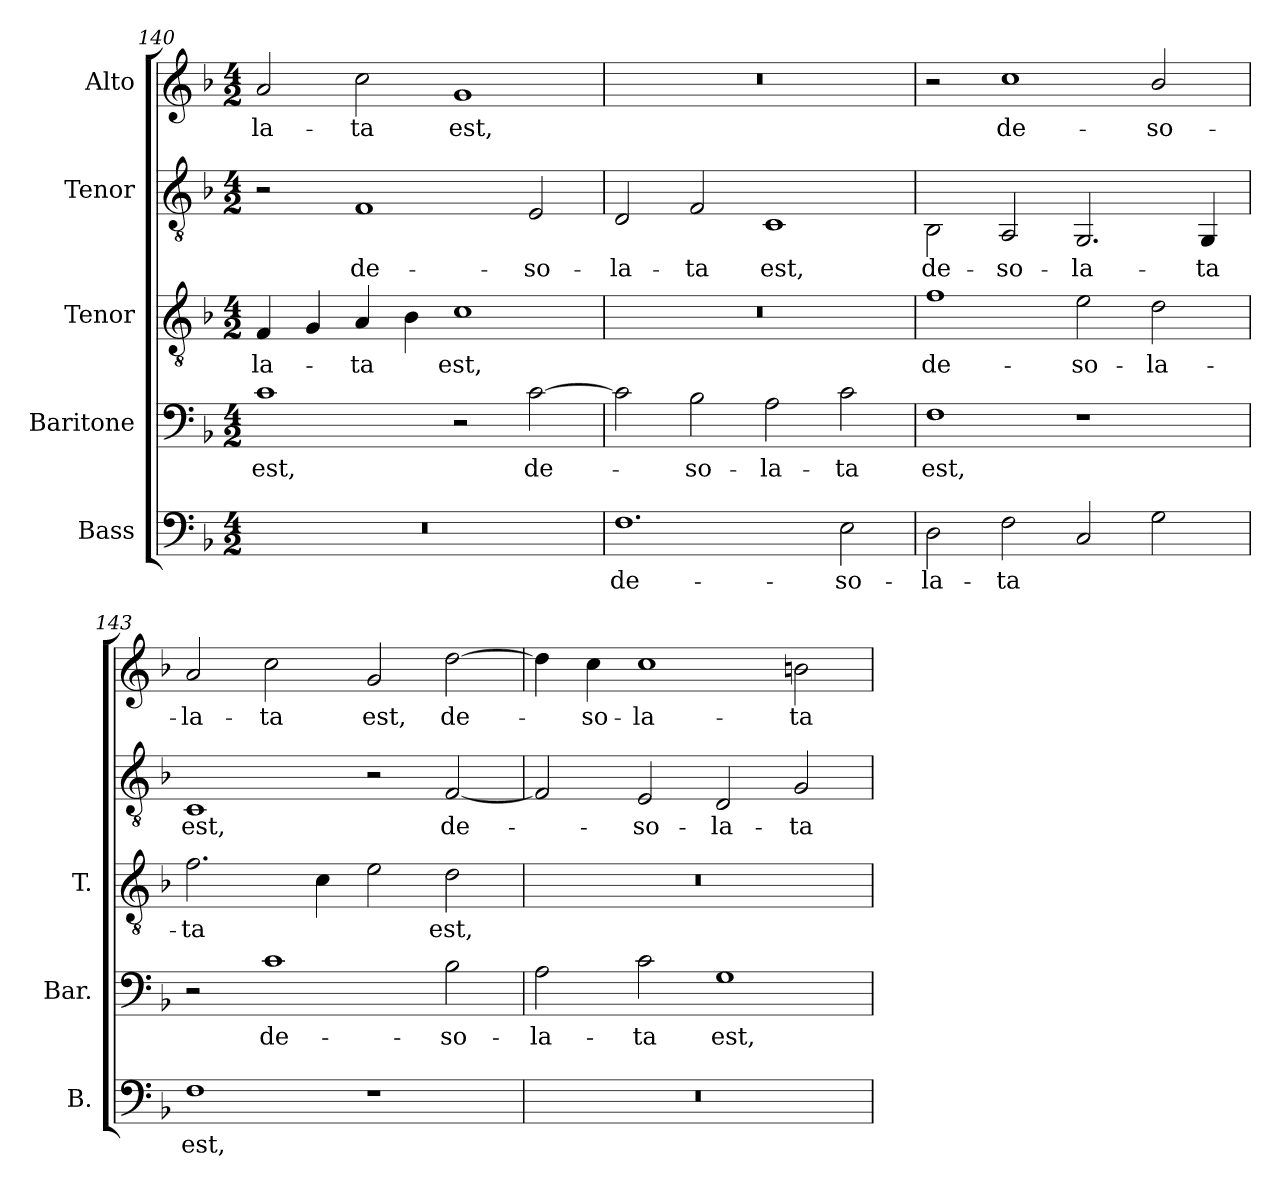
**kern	**text	**kern	**text	**kern	**text	**kern	**text	**kern	**text
*part5	*part5	*part4	*part4	*part3	*part3	*part2	*part2	*part1	*part1
*staff5	*staff5	*staff4	*staff4	*staff3	*staff3	*staff2	*staff2	*staff1	*staff1
*I"Bass	*	*I"Baritone	*	*I"Tenor	*	*I"Tenor	*	*I"Alto	*
*I'B.	*	*I'Bar.	*	*I'T.	*	*	*	*	*
!!LO:LB:g=z
*clefF4	*	*clefF4	*	*clefGv2	*	*clefGv2	*	*clefG2	*
*	*	*	*	*ITrd7c12	*	*	*	*	*
*k[b-]	*	*k[b-]	*	*k[b-]	*	*k[b-]	*	*k[b-]	*
*F:	*	*F:	*	*F:	*	*F:	*	*F:	*
*M4/2	*	*M4/2	*	*M4/2	*	*M4/2	*	*M4/2	*
=140	=140	=140	=140	=140	=140	=140	=140	=140	=140
!LO:N:vis=1	!	!	!	!	!	!	!	!	!
!	!	!	!LO:LY:b:color=#000000	!	!	!	!	!	!
!	!	!	!	!	!LO:LY:b:color=#000000	!	!	!	!
!	!	!	!	!	!	!	!	!	!LO:LY:b:color=#000000
0r	.	1ci	est,	4FFi/	-la-	2r	.	2ai/	-la-
.	.	.	.	4GGi/	.	.	.	.	.
!	!	!	!	!	!LO:LY:b:color=#000000	!	!	!	!
!	!	!	!	!	!	!	!LO:LY:b:color=#000000	!	!
!	!	!	!	!	!	!	!	!	!LO:LY:b:color=#000000
.	.	.	.	4AAi/	-ta	1Fi	de-	2cci\	-ta
.	.	.	.	4BB-i\	.	.	.	.	.
!	!	!	!	!	!LO:LY:b:color=#000000	!	!	!	!
!	!	!	!	!	!	!	!	!	!LO:LY:b:color=#000000
.	.	2r	.	1Ci	est,	.	.	1gi	est,
!	!	!	!LO:LY:b:color=#000000	!	!	!	!	!	!
!	!	!	!	!	!	!	!LO:LY:b:color=#000000	!	!
.	.	[2ci\	de-	.	.	2Ei/	-so-	.	.
=141	=141	=141	=141	=141	=141	=141	=141	=141	=141
!	!LO:LY:b:color=#000000	!	!	!LO:N:vis=1	!	!	!	!	!
!	!	!	!	!	!	!	!LO:LY:b:color=#000000	!LO:N:vis=1	!
1.Fi	de-	2ci\]	.	0r	.	2Di/	-la-	0r	.
!	!	!	!LO:LY:b:color=#000000	!	!	!	!	!	!
!	!	!	!	!	!	!	!LO:LY:b:color=#000000	!	!
.	.	2B-i\	-so-	.	.	2Fi/	-ta	.	.
!	!	!	!LO:LY:b:color=#000000	!	!	!	!	!	!
!	!	!	!	!	!	!	!LO:LY:b:color=#000000	!	!
.	.	2Ai\	-la-	.	.	1Ci	est,	.	.
!	!LO:LY:b:color=#000000	!	!	!	!	!	!	!	!
!	!	!	!LO:LY:b:color=#000000	!	!	!	!	!	!
2Ei\	-so-	2ci\	-ta	.	.	.	.	.	.
=142	=142	=142	=142	=142	=142	=142	=142	=142	=142
!	!LO:LY:b:color=#000000	!	!	!	!	!	!	!	!
!	!	!	!LO:LY:b:color=#000000	!	!	!	!	!	!
!	!	!	!	!	!LO:LY:b:color=#000000	!	!	!	!
!	!	!	!	!	!	!	!LO:LY:b:color=#000000	!	!
2Di\	-la-	1Fi	est,	1Fi	de-	2BB-i\	de-	2r	.
!	!LO:LY:b:color=#000000	!	!	!	!	!	!	!	!
!	!	!	!	!	!	!	!LO:LY:b:color=#000000	!	!
!	!	!	!	!	!	!	!	!	!LO:LY:b:color=#000000
2Fi\	-ta	.	.	.	.	2AAi/	-so-	1cci	de-
!	!	!	!	!	!LO:LY:b:color=#000000	!	!	!	!
!	!	!	!	!	!	!	!LO:LY:b:color=#000000	!	!
2Ci/	.	1r	.	2Ei\	-so-	2.GGi/	-la-	.	.
!	!	!	!	!	!LO:LY:b:color=#000000	!	!	!	!
!	!	!	!	!	!	!	!	!	!LO:LY:b:color=#000000
2Gi\	.	.	.	2Di\	-la-	.	.	2b-i/	-so-
!	!	!	!	!	!	!	!LO:LY:b:color=#000000	!	!
.	.	.	.	.	.	4GGi/	-ta	.	.
=143	=143	=143	=143	=143	=143	=143	=143	=143	=143
!	!LO:LY:b:color=#000000	!	!	!	!	!	!	!	!
!	!	!	!	!	!LO:LY:b:color=#000000	!	!	!	!
!	!	!	!	!	!	!	!LO:LY:b:color=#000000	!	!
!	!	!	!	!	!	!	!	!	!LO:LY:b:color=#000000
1Fi	est,	2r	.	2.Fi\	-ta	1Ci	est,	2ai/	-la-
!	!	!	!LO:LY:b:color=#000000	!	!	!	!	!	!
!	!	!	!	!	!	!	!	!	!LO:LY:b:color=#000000
.	.	1ci	de-	.	.	.	.	2cci\	-ta
.	.	.	.	4Ci\	.	.	.	.	.
!	!	!	!	!	!	!	!	!	!LO:LY:b:color=#000000
1r	.	.	.	2Ei\	.	2r	.	2gi/	est,
!	!	!	!LO:LY:b:color=#000000	!	!	!	!	!	!
!	!	!	!	!	!LO:LY:b:color=#000000	!	!	!	!
!	!	!	!	!	!	!	!LO:LY:b:color=#000000	!	!
!	!	!	!	!	!	!	!	!	!LO:LY:b:color=#000000
.	.	2B-i\	-so-	2Di\	est,	[2Fi/	de-	[2ddi\	de-
=144	=144	=144	=144	=144	=144	=144	=144	=144	=144
!LO:N:vis=1	!	!	!	!	!	!	!	!	!
!	!	!	!LO:LY:b:color=#000000	!LO:N:vis=1	!	!	!	!	!
0r	.	2Ai\	-la-	0r	.	2Fi/]	.	4ddi\]	.
!	!	!	!	!	!	!	!	!	!LO:LY:b:color=#000000
.	.	.	.	.	.	.	.	4cci\	-so-
!	!	!	!LO:LY:b:color=#000000	!	!	!	!	!	!
!	!	!	!	!	!	!	!LO:LY:b:color=#000000	!	!
!	!	!	!	!	!	!	!	!	!LO:LY:b:color=#000000
.	.	2ci\	-ta	.	.	2Ei/	-so-	1cci	-la-
!	!	!	!LO:LY:b:color=#000000	!	!	!	!	!	!
!	!	!	!	!	!	!	!LO:LY:b:color=#000000	!	!
.	.	1Gi	est,	.	.	2Di/	-la-	.	.
!	!	!	!	!	!	!	!LO:LY:b:color=#000000	!	!
!	!	!	!	!	!	!	!	!	!LO:LY:b:color=#000000
.	.	.	.	.	.	2Gi/	-ta	2bni\	-ta
=	=	=	=	=	=	=	=	=	=
*-	*-	*-	*-	*-	*-	*-	*-	*-	*-
